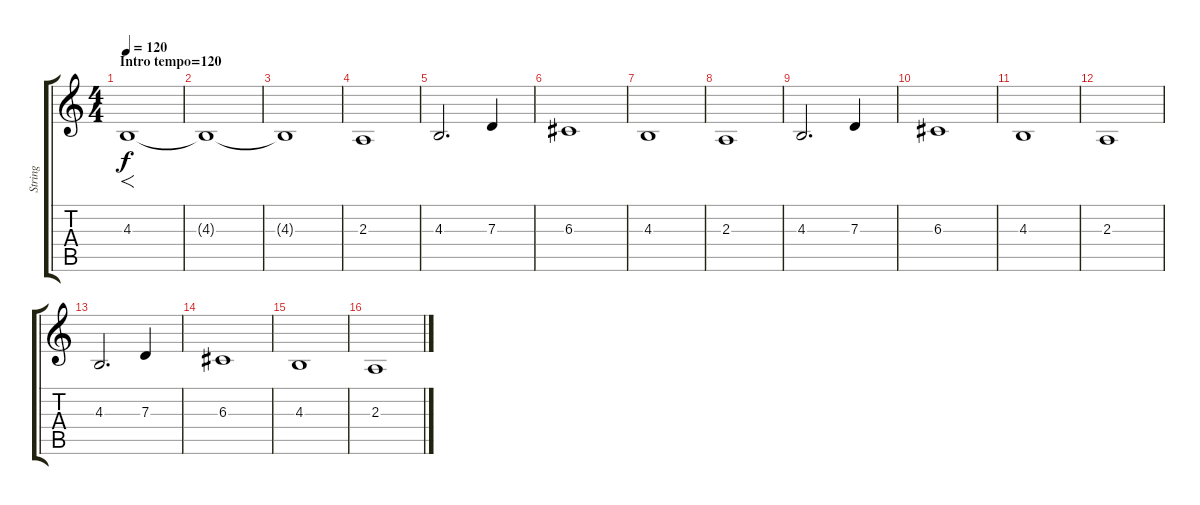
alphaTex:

\track ("String" "String") {instrument stringensemble1}
\staff {score tabs}
\tuning (E4 B3 G3 D3 A2 E2) {hide}
\ts (4 4)
\section ("" "Intro tempo=120")
\tempo 120
\clef g2
\ks c
4.3.1{f dy f instrument stringensemble1} |
4.3{t}.1 |
4.3{t}.1 |
2.3.1 |
4.3.2{d} 7.3.4 |
6.3.1 |
4.3.1 |
2.3.1 |
4.3.2{d} 7.3.4 |
6.3.1 |
4.3.1 |
2.3.1 |
4.3.2{d} 7.3.4 |
6.3.1 |
4.3.1 |
2.3.1
